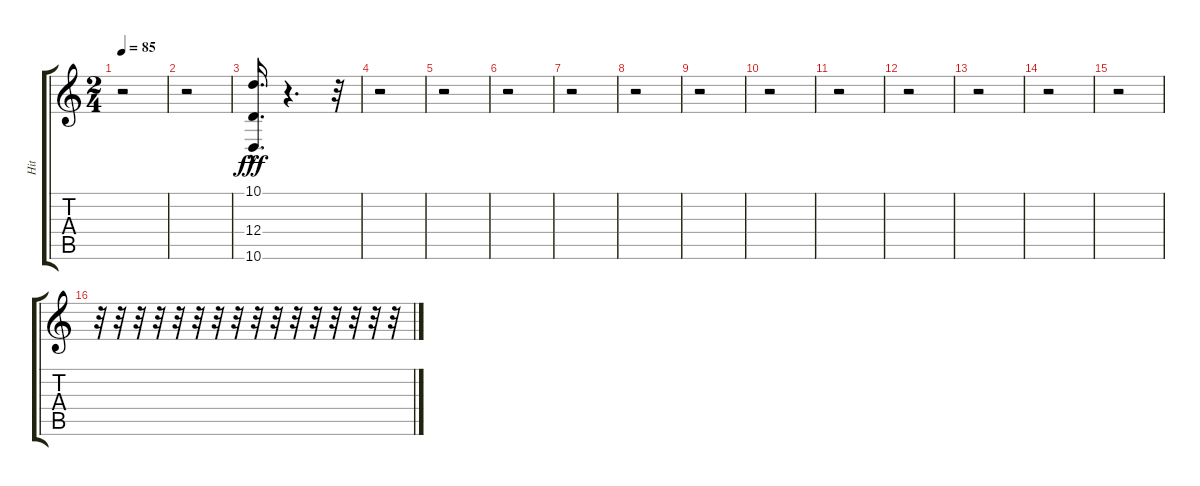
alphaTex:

\track ("Hit" "Hit") {instrument orchestrahit}
\staff {score tabs}
\tuning (E4 B3 G3 D3 A2 E2) {hide}
\ts (2 4)
\tempo 85
\clef g2
\ks c
r.2{dy fff} |
r.2 |
(10.1{hac} 12.4{hac} 10.6{hac}).16{d} r.4{d} r.32 |
r.2 |
r.2 |
r.2 |
r.2 |
r.2 |
r.2 |
r.2 |
r.2 |
r.2 |
r.2 |
r.2 |
r.2 |
r.32 r.32 r.32 r.32 r.32 r.32 r.32 r.32 r.32 r.32 r.32 r.32 r.32 r.32 r.32 r.32
